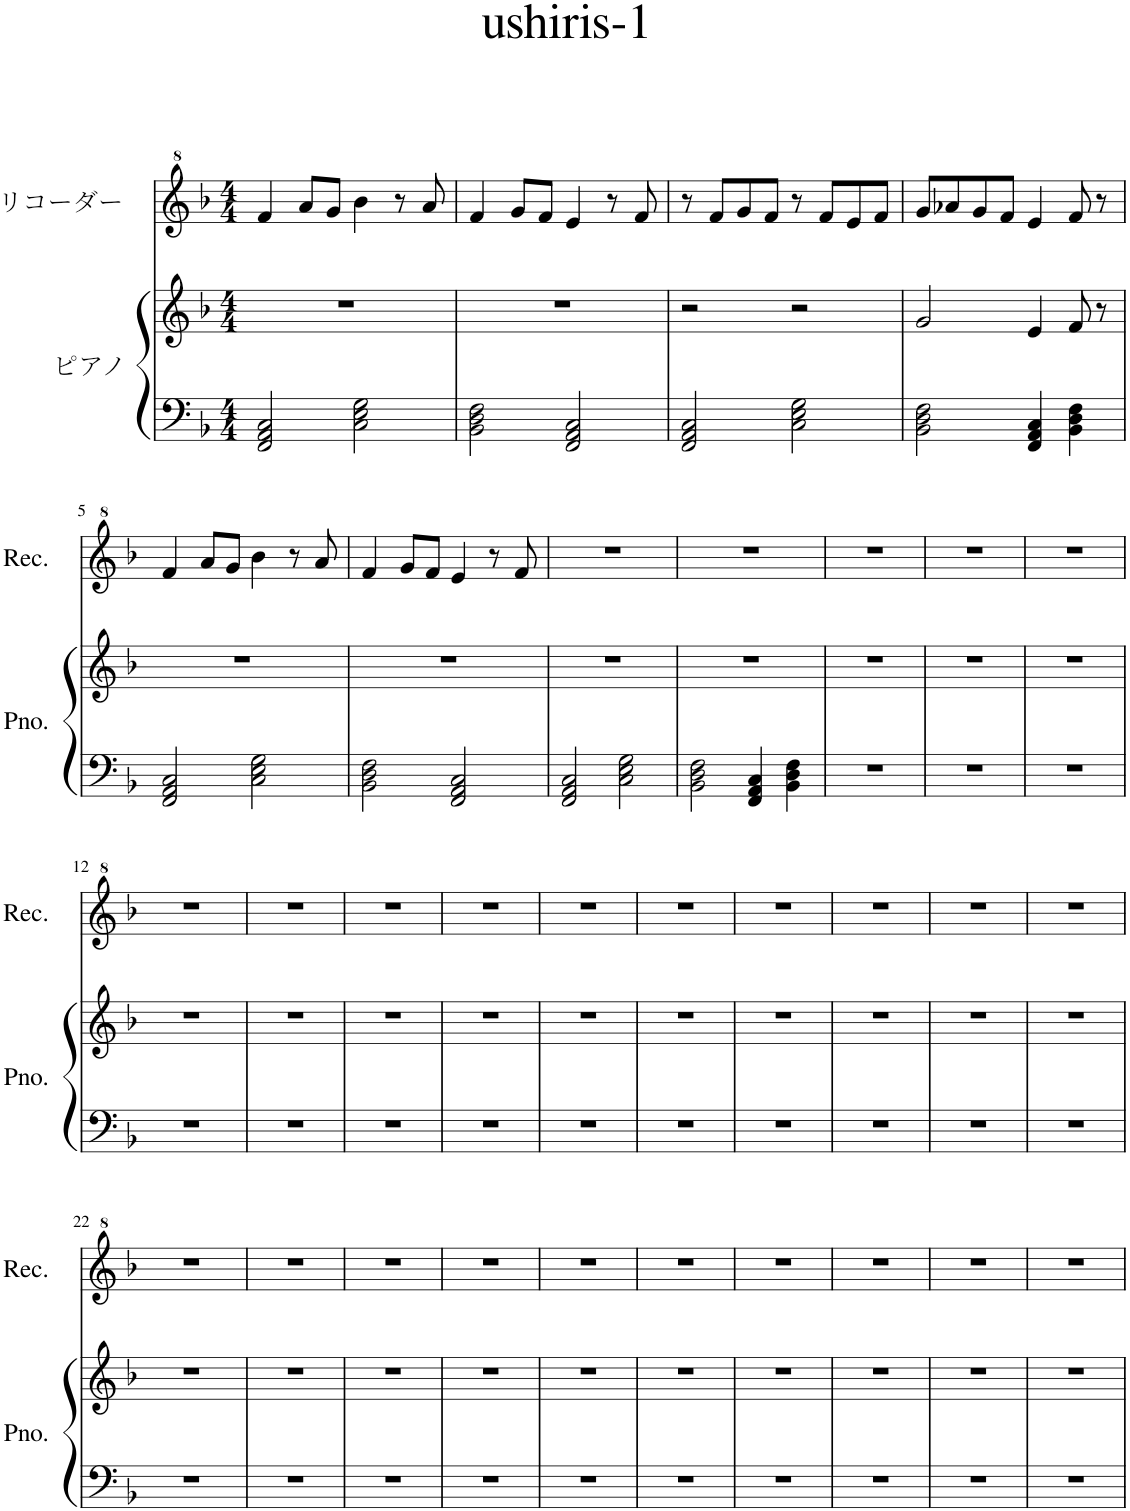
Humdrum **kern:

**kern	**kern	**kern
*part2	*part2	*part1
*staff3	*staff2	*staff1
*I"ピアノ	*	*I"リコーダー
*clefF4	*clefG2	*clefG^2
*k[b-]	*k[b-]	*k[b-]
*M4/4	*M4/4	*M4/4
=1	=1	=1
2FF/ 2AA/ 2C/	1r	4ff/
.	.	8aa/L
.	.	8gg/J
2C\ 2E\ 2G\	.	4bb-\
.	.	8r
.	.	8aa/
=2	=2	=2
2BB-\ 2D\ 2F\	1r	4ff/
.	.	8gg/L
.	.	8ff/J
2FF/ 2AA/ 2C/	.	4ee/
.	.	8r
.	.	8ff/
=3	=3	=3
2FF/ 2AA/ 2C/	2r	8r
.	.	8ff/L
.	.	8gg/
.	.	8ff/J
2C\ 2E\ 2G\	2r	8r
.	.	8ff/L
.	.	8ee/
.	.	8ff/J
=4	=4	=4
2BB-\ 2D\ 2F\	2g/	8gg/L
.	.	8aa-X/
.	.	8gg/
.	.	8ff/J
4FF/ 4AA/ 4C/	4e/	4ee/
4BB-\ 4D\ 4F\	8f/	8ff/
.	8r	8r
!!LO:LB:g=z
=5	=5	=5
2FF/ 2AA/ 2C/	1r	4ff/
.	.	8aa/L
.	.	8gg/J
2C\ 2E\ 2G\	.	4bb-\
.	.	8r
.	.	8aa/
=6	=6	=6
2BB-\ 2D\ 2F\	1r	4ff/
.	.	8gg/L
.	.	8ff/J
2FF/ 2AA/ 2C/	.	4ee/
.	.	8r
.	.	8ff/
=7	=7	=7
2FF/ 2AA/ 2C/	1r	1r
2C\ 2E\ 2G\	.	.
=8	=8	=8
2BB-\ 2D\ 2F\	1r	1r
4FF/ 4AA/ 4C/	.	.
4BB-\ 4D\ 4F\	.	.
=9	=9	=9
1r	1r	1r
=10	=10	=10
1r	1r	1r
=11	=11	=11
1r	1r	1r
!!LO:LB:g=z
=12	=12	=12
1r	1r	1r
=13	=13	=13
1r	1r	1r
=14	=14	=14
1r	1r	1r
=15	=15	=15
1r	1r	1r
=16	=16	=16
1r	1r	1r
=17	=17	=17
1r	1r	1r
=18	=18	=18
1r	1r	1r
=19	=19	=19
1r	1r	1r
=20	=20	=20
1r	1r	1r
=21	=21	=21
1r	1r	1r
!!LO:LB:g=z
=22	=22	=22
1r	1r	1r
=23	=23	=23
1r	1r	1r
=24	=24	=24
1r	1r	1r
=25	=25	=25
1r	1r	1r
=26	=26	=26
1r	1r	1r
=27	=27	=27
1r	1r	1r
=28	=28	=28
1r	1r	1r
=29	=29	=29
1r	1r	1r
=30	=30	=30
1r	1r	1r
=31	=31	=31
1r	1r	1r
=	=	=
*-	*-	*-
